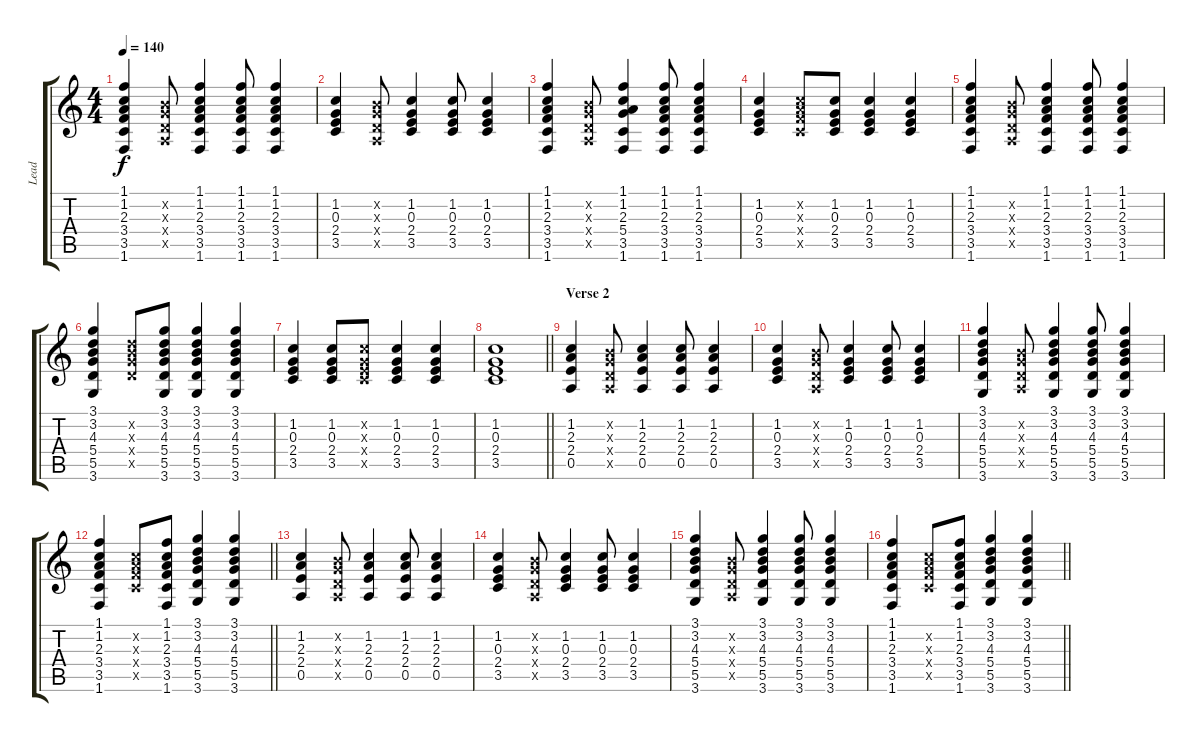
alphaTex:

\track ("Lead" "Lead") {instrument overdrivenguitar}
\staff {score tabs}
\tuning (E4 B3 G3 D3 A2 E2) {hide}
\ts (4 4)
\tempo 140
\clef g2
\ks c
(1.1 1.2 2.3 3.4 3.5 1.6).4{dy f volume 7} (0.2{x} 0.3{x} 0.4{x} 0.5{x}).8 (1.1 1.2 2.3 3.4 3.5 1.6).4 (1.1 1.2 2.3 3.4 3.5 1.6).8 (1.1 1.2 2.3 3.4 3.5 1.6).4 |
(1.2 0.3 2.4 3.5).4 (0.2{x} 0.3{x} 0.4{x} 0.5{x}).8 (1.2 0.3 2.4 3.5).4 (1.2 0.3 2.4 3.5).8 (1.2 0.3 2.4 3.5).4 |
(1.1 1.2 2.3 3.4 3.5 1.6).4 (0.2{x} 0.3{x} 0.4{x} 0.5{x}).8 (1.1 1.2 2.3 5.4 3.5 1.6).4 (1.1 1.2 2.3 3.4 3.5 1.6).8 (1.1 1.2 2.3 3.4 3.5 1.6).4 |
(1.2 0.3 2.4 3.5).4 (1.2{x} 2.3{x} 3.4{x} 3.5{x}).8 (1.2 0.3 2.4 3.5).8 (1.2 0.3 2.4 3.5).4 (1.2 0.3 2.4 3.5).4 |
(1.1 1.2 2.3 3.4 3.5 1.6).4{volume 7} (0.2{x} 0.3{x} 0.4{x} 0.5{x}).8 (1.1 1.2 2.3 3.4 3.5 1.6).4 (1.1 1.2 2.3 3.4 3.5 1.6).8 (1.1 1.2 2.3 3.4 3.5 1.6).4 |
(3.1 3.2 4.3 5.4 5.5 3.6).4 (3.2{x} 4.3{x} 5.4{x} 5.5{x}).8 (3.1 3.2 4.3 5.4 5.5 3.6).8 (3.1 3.2 4.3 5.4 5.5 3.6).4 (3.1 3.2 4.3 5.4 5.5 3.6).4 |
(1.2 0.3 2.4 3.5).4 (1.2 0.3 2.4 3.5).8 (1.2{x} 0.3{x} 2.4{x} 3.5{x}).8 (1.2 0.3 2.4 3.5).4 (1.2 0.3 2.4 3.5).4 |
\barLineRight lightlight
(1.2 0.3 2.4 3.5).1 |
\section ("" "Verse 2")
(1.2 2.3 2.4 0.5).4{volume 7} (0.2{x} 0.3{x} 0.4{x} 0.5{x}).8 (1.2 2.3 2.4 0.5).4 (1.2 2.3 2.4 0.5).8 (1.2 2.3 2.4 0.5).4 |
(1.2 0.3 2.4 3.5).4 (0.2{x} 0.3{x} 0.4{x} 0.5{x}).8 (1.2 0.3 2.4 3.5).4 (1.2 0.3 2.4 3.5).8 (1.2 0.3 2.4 3.5).4 |
(3.1 3.2 4.3 5.4 5.5 3.6).4 (0.2{x} 0.3{x} 0.4{x} 0.5{x}).8 (3.1 3.2 4.3 5.4 5.5 3.6).4 (3.1 3.2 4.3 5.4 5.5 3.6).8 (3.1 3.2 4.3 5.4 5.5 3.6).4 |
\barLineRight lightlight
(1.1 1.2 2.3 3.4 3.5 1.6).4 (1.2{x} 2.3{x} 3.4{x} 3.5{x}).8 (1.1 1.2 2.3 3.4 3.5 1.6).8 (3.1 3.2 4.3 5.4 5.5 3.6).4 (3.1 3.2 4.3 5.4 5.5 3.6).4 |
(1.2 2.3 2.4 0.5).4{volume 7} (0.2{x} 0.3{x} 0.4{x} 0.5{x}).8 (1.2 2.3 2.4 0.5).4 (1.2 2.3 2.4 0.5).8 (1.2 2.3 2.4 0.5).4 |
(1.2 0.3 2.4 3.5).4 (0.2{x} 0.3{x} 0.4{x} 0.5{x}).8 (1.2 0.3 2.4 3.5).4 (1.2 0.3 2.4 3.5).8 (1.2 0.3 2.4 3.5).4 |
(3.1 3.2 4.3 5.4 5.5 3.6).4 (0.2{x} 0.3{x} 0.4{x} 0.5{x}).8 (3.1 3.2 4.3 5.4 5.5 3.6).4 (3.1 3.2 4.3 5.4 5.5 3.6).8 (3.1 3.2 4.3 5.4 5.5 3.6).4 |
\barLineRight lightlight
(1.1 1.2 2.3 3.4 3.5 1.6).4 (1.2{x} 2.3{x} 3.4{x} 3.5{x}).8 (1.1 1.2 2.3 3.4 3.5 1.6).8 (3.1 3.2 4.3 5.4 5.5 3.6).4 (3.1 3.2 4.3 5.4 5.5 3.6).4
